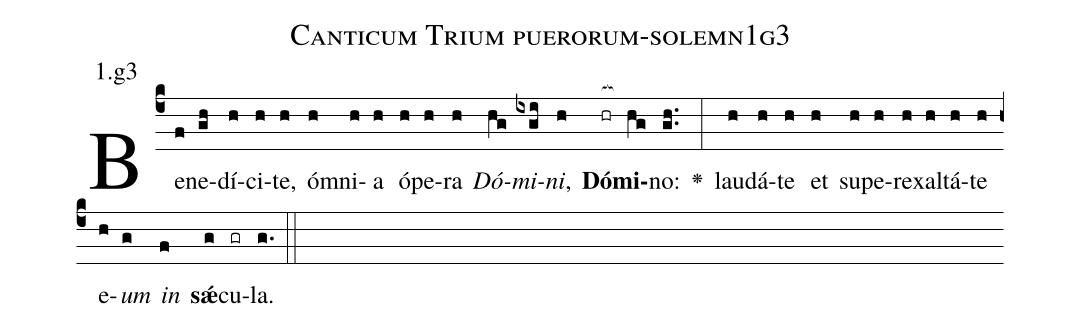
name: Canticum Trium puerorum-solemn1g3;
annotation: 1.g3;
%%
(c4)Be(f)ne(gh)dí(h)ci(h)te,(h) óm(h)ni(h)a(h) ó(h)pe(h)ra(h) <i>Dó</i>(hg)<i>mi</i>(ixgi)<i>ni</i>,(h) <b>Dó</b>(hr[ocb:1{])<b>mi</b>(hg[ocb:0}])no:(gh..) <v>\greheightstar</v>(:) lau(h)dá(h)te(h) et(h) su(h)pe(h)re(h)xal(h)tá(h)te(h) e(h)<i>um</i>(g) <i>in</i>(f) <b>sǽ</b>(g)cu(gr)la.(g.) (::)


%E(h) u(h) o(g) u(f) a(g) e.(g.) (::)
